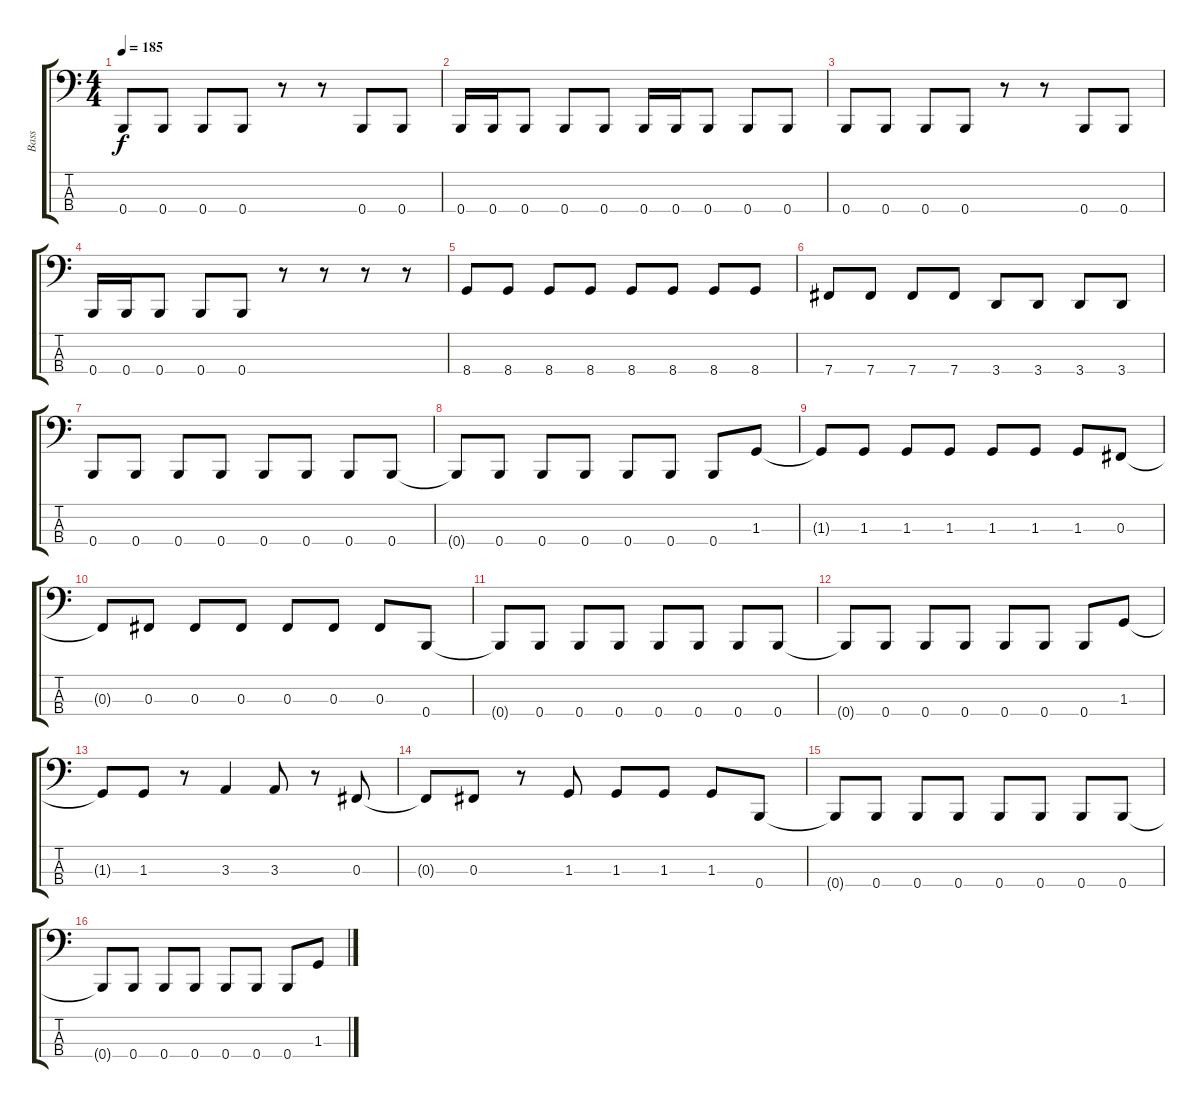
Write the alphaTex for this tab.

\track ("Bass" "Bass") {instrument electricbasspick}
\staff {score tabs}
\tuning (E2 B1 Gb1 B0) {hide}
\ts (4 4)
\tempo 185
\clef f4
\ks c
0.4.8{dy f} 0.4.8 0.4.8 0.4.8 r.8 r.8 0.4.8 0.4.8 |
0.4.16 0.4.16 0.4.8 0.4.8 0.4.8 0.4.16 0.4.16 0.4.8 0.4.8 0.4.8 |
0.4.8 0.4.8 0.4.8 0.4.8 r.8 r.8 0.4.8 0.4.8 |
0.4.16 0.4.16 0.4.8 0.4.8 0.4.8 r.8 r.8 r.8 r.8 |
8.4.8 8.4.8 8.4.8 8.4.8 8.4.8 8.4.8 8.4.8 8.4.8 |
7.4.8 7.4.8 7.4.8 7.4.8 3.4.8 3.4.8 3.4.8 3.4.8 |
0.4.8 0.4.8 0.4.8 0.4.8 0.4.8 0.4.8 0.4.8 0.4.8 |
0.4{t}.8 0.4.8 0.4.8 0.4.8 0.4.8 0.4.8 0.4.8 1.3.8 |
1.3{t}.8 1.3.8 1.3.8 1.3.8 1.3.8 1.3.8 1.3.8 0.3.8 |
0.3{t}.8 0.3.8 0.3.8 0.3.8 0.3.8 0.3.8 0.3.8 0.4.8 |
0.4{t}.8 0.4.8 0.4.8 0.4.8 0.4.8 0.4.8 0.4.8 0.4.8 |
0.4{t}.8 0.4.8 0.4.8 0.4.8 0.4.8 0.4.8 0.4.8 1.3.8 |
1.3{t}.8 1.3.8 r.8 3.3.4 3.3.8 r.8 0.3.8 |
0.3{t}.8 0.3.8 r.8 1.3.8 1.3.8 1.3.8 1.3.8 0.4.8 |
0.4{t}.8 0.4.8 0.4.8 0.4.8 0.4.8 0.4.8 0.4.8 0.4.8 |
0.4{t}.8 0.4.8 0.4.8 0.4.8 0.4.8 0.4.8 0.4.8 1.3.8
